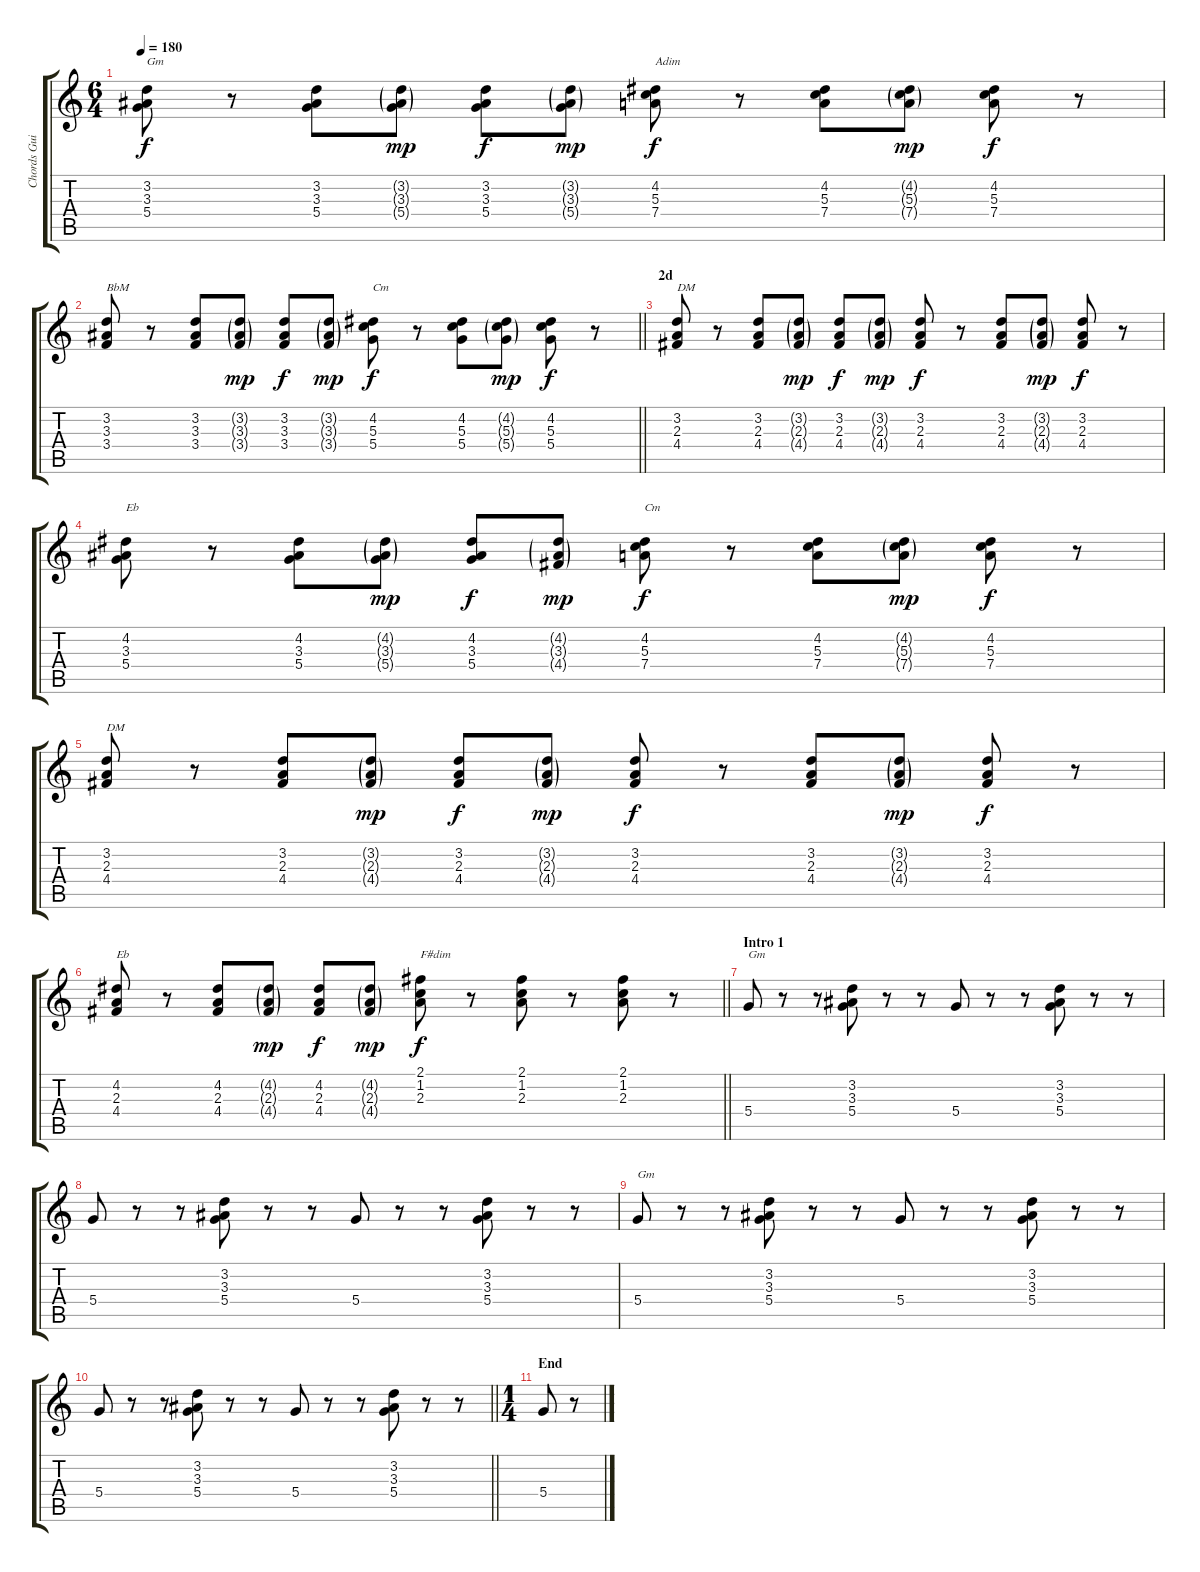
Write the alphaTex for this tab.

\track ("Chords Guitar" "Chords Gui") {instrument acousticguitarnylon}
\staff {score tabs}
\tuning (E4 B3 G3 D3 A2 E2) {hide}
\ts (6 4)
\tempo 180
\clef g2
\ks c
(3.2 3.3 5.4).8{txt "Gm" dy f} r.8 (3.2 3.3 5.4).8 (3.2{g} 3.3{g} 5.4{g}).8{dy mp} (3.2 3.3 5.4).8{dy f} (3.2{g} 3.3{g} 5.4{g}).8{dy mp} (4.2 5.3 7.4).8{txt "Adim" dy f} r.8 (4.2 5.3 7.4).8 (4.2{g} 5.3{g} 7.4{g}).8{dy mp} (4.2 5.3 7.4).8{dy f} r.8 |
\barLineRight lightlight
(3.2 3.3 3.4).8{txt "BbM"} r.8 (3.2 3.3 3.4).8 (3.2{g} 3.3{g} 3.4{g}).8{dy mp} (3.2 3.3 3.4).8{dy f} (3.2{g} 3.3{g} 3.4{g}).8{dy mp} (4.2 5.3 5.4).8{txt "Cm" dy f} r.8 (4.2 5.3 5.4).8 (4.2{g} 5.3{g} 5.4{g}).8{dy mp} (4.2 5.3 5.4).8{dy f} r.8 |
\section ("" "2d")
(3.2 2.3 4.4).8{txt "DM"} r.8 (3.2 2.3 4.4).8 (3.2{g} 2.3{g} 4.4{g}).8{dy mp} (3.2 2.3 4.4).8{dy f} (3.2{g} 2.3{g} 4.4{g}).8{dy mp} (3.2 2.3 4.4).8{dy f} r.8 (3.2 2.3 4.4).8 (3.2{g} 2.3{g} 4.4{g}).8{dy mp} (3.2 2.3 4.4).8{dy f} r.8 |
(4.2 3.3 5.4).8{txt "Eb"} r.8 (4.2 3.3 5.4).8 (4.2{g} 3.3{g} 5.4{g}).8{dy mp} (4.2 3.3 5.4).8{dy f} (4.2{g} 3.3{g} 4.4{g}).8{dy mp} (4.2 5.3 7.4).8{txt "Cm" dy f} r.8 (4.2 5.3 7.4).8 (4.2{g} 5.3{g} 7.4{g}).8{dy mp} (4.2 5.3 7.4).8{dy f} r.8 |
(3.2 2.3 4.4).8{txt "DM"} r.8 (3.2 2.3 4.4).8 (3.2{g} 2.3{g} 4.4{g}).8{dy mp} (3.2 2.3 4.4).8{dy f} (3.2{g} 2.3{g} 4.4{g}).8{dy mp} (3.2 2.3 4.4).8{dy f} r.8 (3.2 2.3 4.4).8 (3.2{g} 2.3{g} 4.4{g}).8{dy mp} (3.2 2.3 4.4).8{dy f} r.8 |
\barLineRight lightlight
(4.2 2.3 4.4).8{txt "Eb"} r.8 (4.2 2.3 4.4).8 (4.2{g} 2.3{g} 4.4{g}).8{dy mp} (4.2 2.3 4.4).8{dy f} (4.2{g} 2.3{g} 4.4{g}).8{dy mp} (2.1 1.2 2.3).8{txt "F#dim" dy f} r.8 (2.1 1.2 2.3).8 r.8 (2.1 1.2 2.3).8 r.8 |
\section ("" "Intro 1")
5.4.8{txt "Gm"} r.8 r.8 (3.2 3.3 5.4).8 r.8 r.8 5.4.8 r.8 r.8 (3.2 3.3 5.4).8 r.8 r.8 |
5.4.8 r.8 r.8 (3.2 3.3 5.4).8 r.8 r.8 5.4.8 r.8 r.8 (3.2 3.3 5.4).8 r.8 r.8 |
5.4.8{txt "Gm"} r.8 r.8 (3.2 3.3 5.4).8 r.8 r.8 5.4.8 r.8 r.8 (3.2 3.3 5.4).8 r.8 r.8 |
\barLineRight lightlight
5.4.8 r.8 r.8 (3.2 3.3 5.4).8 r.8 r.8 5.4.8 r.8 r.8 (3.2 3.3 5.4).8 r.8 r.8 |
\ts (1 4)
\section ("" "End")
5.4.8 r.8
